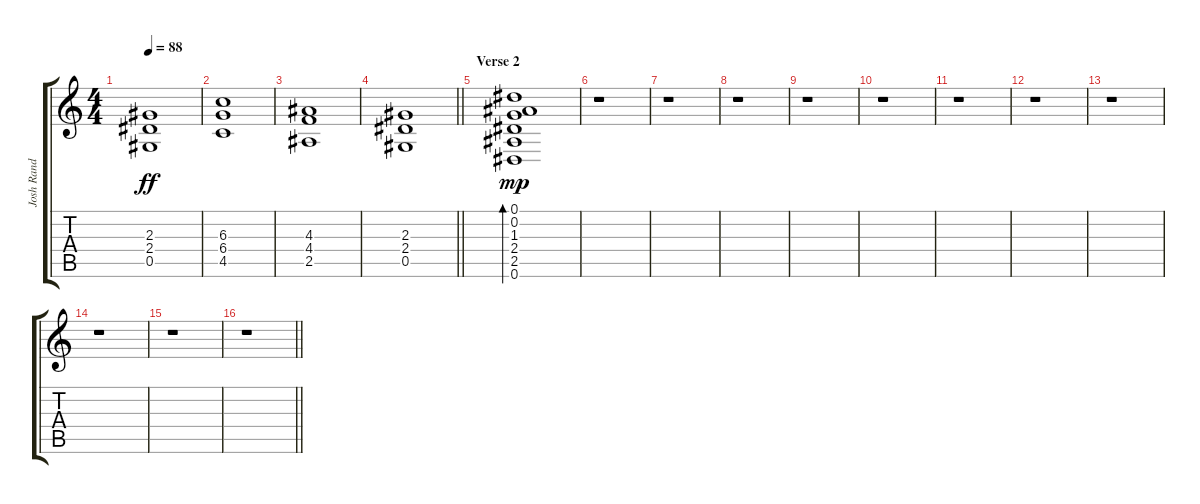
\track ("Josh Rand" "Josh Rand") {instrument distortionguitar}
\staff {score tabs}
\tuning (Eb4 Bb3 Gb3 Db3 Ab2 Eb2) {hide}
\ts (4 4)
\tempo 88
\clef g2
\ks c
(2.3 2.4 0.5).1{dy ff} |
(6.3 6.4 4.5).1 |
(4.3 4.4 2.5).1 |
\barLineRight lightlight
(2.3 2.4 0.5).1 |
\section ("" "Verse 2")
(0.1 0.2 1.3 2.4 2.5 0.6).1{bd 120 dy mp volume 5} |
r.1{volume 13 instrument distortionguitar} |
r.1 |
r.1 |
r.1 |
r.1 |
r.1 |
r.1 |
r.1 |
r.1 |
r.1 |
\barLineRight lightlight
r.1
